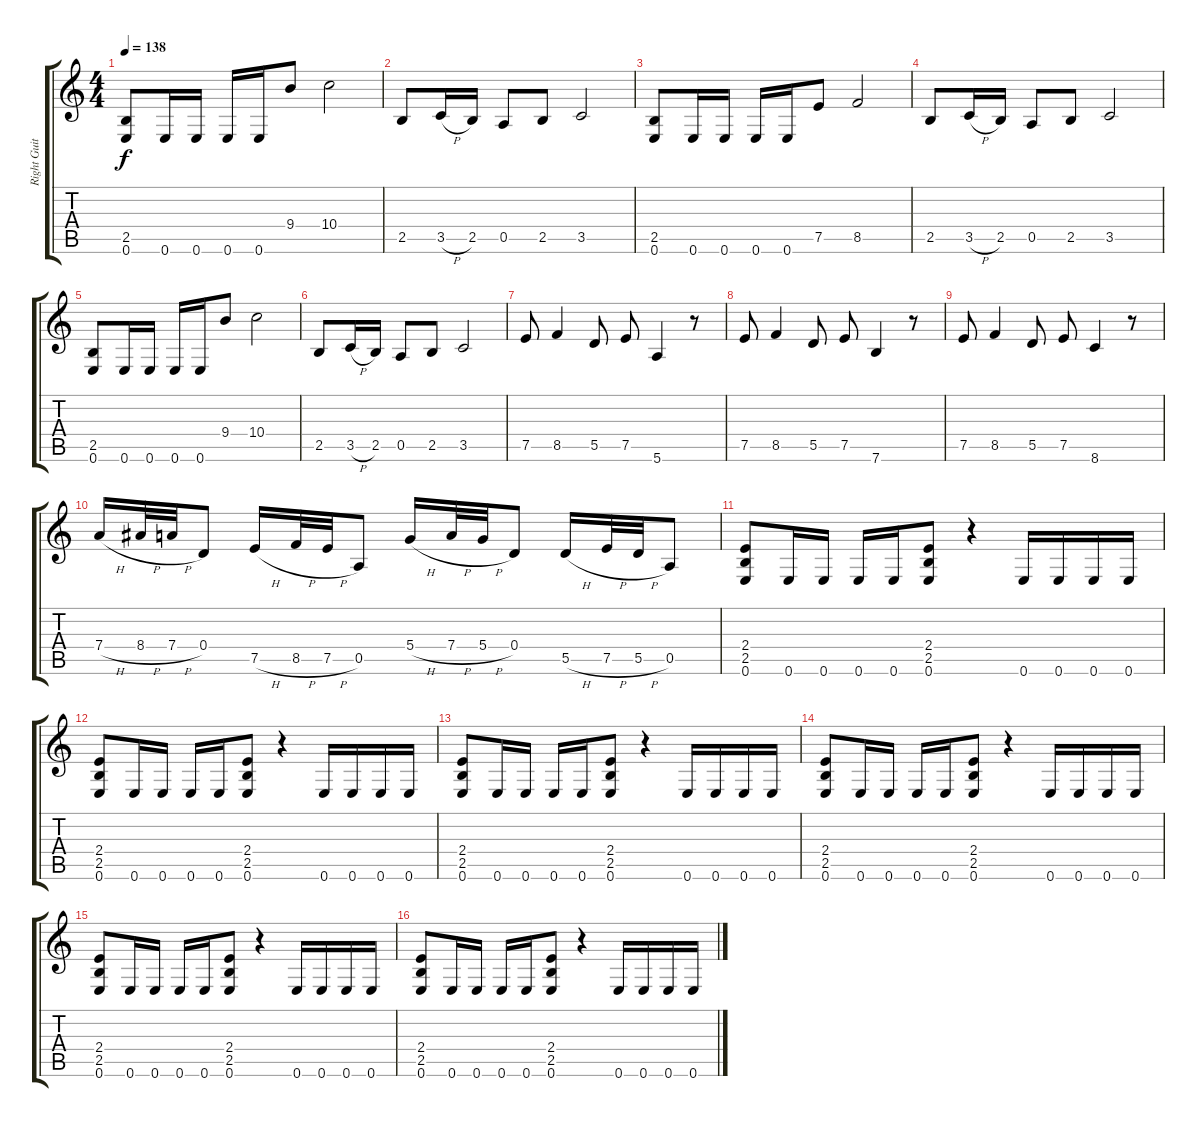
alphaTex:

\track ("Right Guitar" "Right Guit") {instrument distortionguitar}
\staff {score tabs}
\tuning (E4 B3 G3 D3 A2 E2) {hide}
\ts (4 4)
\tempo 138
\clef g2
\ks c
(2.5 0.6).8{dy f} 0.6.16 0.6.16 0.6.16 0.6.16 9.4.8 10.4.2 |
2.5.8 3.5{h}.16 2.5.16 0.5.8 2.5.8 3.5.2 |
(2.5 0.6).8 0.6.16 0.6.16 0.6.16 0.6.16 7.5.8 8.5.2 |
2.5.8 3.5{h}.16 2.5.16 0.5.8 2.5.8 3.5.2 |
(2.5 0.6).8 0.6.16 0.6.16 0.6.16 0.6.16 9.4.8 10.4.2 |
2.5.8 3.5{h}.16 2.5.16 0.5.8 2.5.8 3.5.2 |
7.5.8 8.5.4 5.5.8 7.5.8 5.6.4 r.8 |
7.5.8 8.5.4 5.5.8 7.5.8 7.6.4 r.8 |
7.5.8 8.5.4 5.5.8 7.5.8 8.6.4 r.8 |
7.4{h}.16 8.4{h}.32 7.4{h}.32 0.4.8 7.5{h}.16 8.5{h}.32 7.5{h}.32 0.5.8 5.4{h}.16 7.4{h}.32 5.4{h}.32 0.4.8 5.5{h}.16 7.5{h}.32 5.5{h}.32 0.5.8 |
(2.4 2.5 0.6).8 0.6.16 0.6.16 0.6.16 0.6.16 (2.4 2.5 0.6).8 r.4 0.6.16 0.6.16 0.6.16 0.6.16 |
(2.4 2.5 0.6).8 0.6.16 0.6.16 0.6.16 0.6.16 (2.4 2.5 0.6).8 r.4 0.6.16 0.6.16 0.6.16 0.6.16 |
(2.4 2.5 0.6).8 0.6.16 0.6.16 0.6.16 0.6.16 (2.4 2.5 0.6).8 r.4 0.6.16 0.6.16 0.6.16 0.6.16 |
(2.4 2.5 0.6).8 0.6.16 0.6.16 0.6.16 0.6.16 (2.4 2.5 0.6).8 r.4 0.6.16 0.6.16 0.6.16 0.6.16 |
(2.4 2.5 0.6).8 0.6.16 0.6.16 0.6.16 0.6.16 (2.4 2.5 0.6).8 r.4 0.6.16 0.6.16 0.6.16 0.6.16 |
(2.4 2.5 0.6).8 0.6.16 0.6.16 0.6.16 0.6.16 (2.4 2.5 0.6).8 r.4 0.6.16 0.6.16 0.6.16 0.6.16
